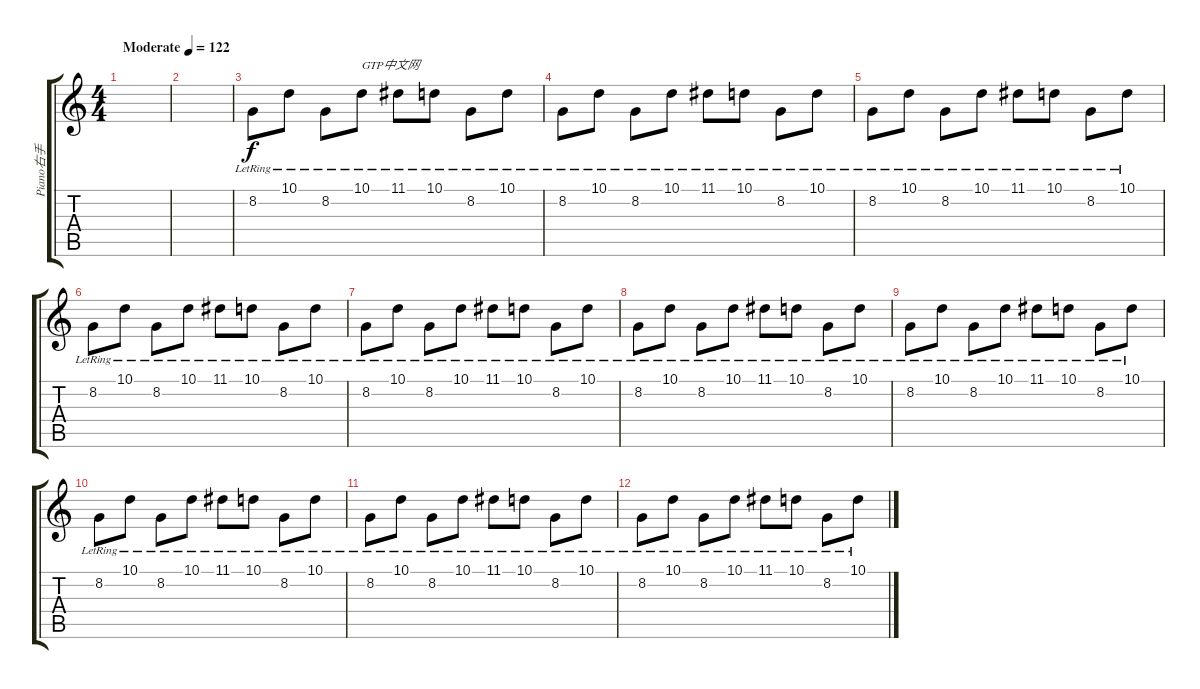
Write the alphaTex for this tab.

\track ("Piano右手" "Piano右手") {instrument acousticgrandpiano}
\staff {score tabs}
\tuning (E4 B3 G3 D3 A2 E2) {hide}
\ts (4 4)
\tempo (122 "Moderate")
\clef g2
\ks c
|
|
8.2{lr}.8 10.1{lr}.8 8.2{lr}.8 10.1{lr}.8{txt "GTP中文网"} 11.1{lr}.8 10.1{lr}.8 8.2{lr}.8 10.1{lr}.8 |
8.2{lr}.8 10.1{lr}.8 8.2{lr}.8 10.1{lr}.8 11.1{lr}.8 10.1{lr}.8 8.2{lr}.8 10.1{lr}.8 |
8.2{lr}.8 10.1{lr}.8 8.2{lr}.8 10.1{lr}.8 11.1{lr}.8 10.1{lr}.8 8.2{lr}.8 10.1{lr}.8 |
8.2{lr}.8 10.1{lr}.8 8.2{lr}.8 10.1{lr}.8 11.1{lr}.8 10.1{lr}.8 8.2{lr}.8 10.1{lr}.8 |
8.2{lr}.8 10.1{lr}.8 8.2{lr}.8 10.1{lr}.8 11.1{lr}.8 10.1{lr}.8 8.2{lr}.8 10.1{lr}.8 |
8.2{lr}.8 10.1{lr}.8 8.2{lr}.8 10.1{lr}.8 11.1{lr}.8 10.1{lr}.8 8.2{lr}.8 10.1{lr}.8 |
8.2{lr}.8 10.1{lr}.8 8.2{lr}.8 10.1{lr}.8 11.1{lr}.8 10.1{lr}.8 8.2{lr}.8 10.1{lr}.8 |
8.2{lr}.8 10.1{lr}.8 8.2{lr}.8 10.1{lr}.8 11.1{lr}.8 10.1{lr}.8 8.2{lr}.8 10.1{lr}.8 |
8.2{lr}.8 10.1{lr}.8 8.2{lr}.8 10.1{lr}.8 11.1{lr}.8 10.1{lr}.8 8.2{lr}.8 10.1{lr}.8 |
8.2{lr}.8 10.1{lr}.8 8.2{lr}.8 10.1{lr}.8 11.1{lr}.8 10.1{lr}.8 8.2{lr}.8 10.1{lr}.8
